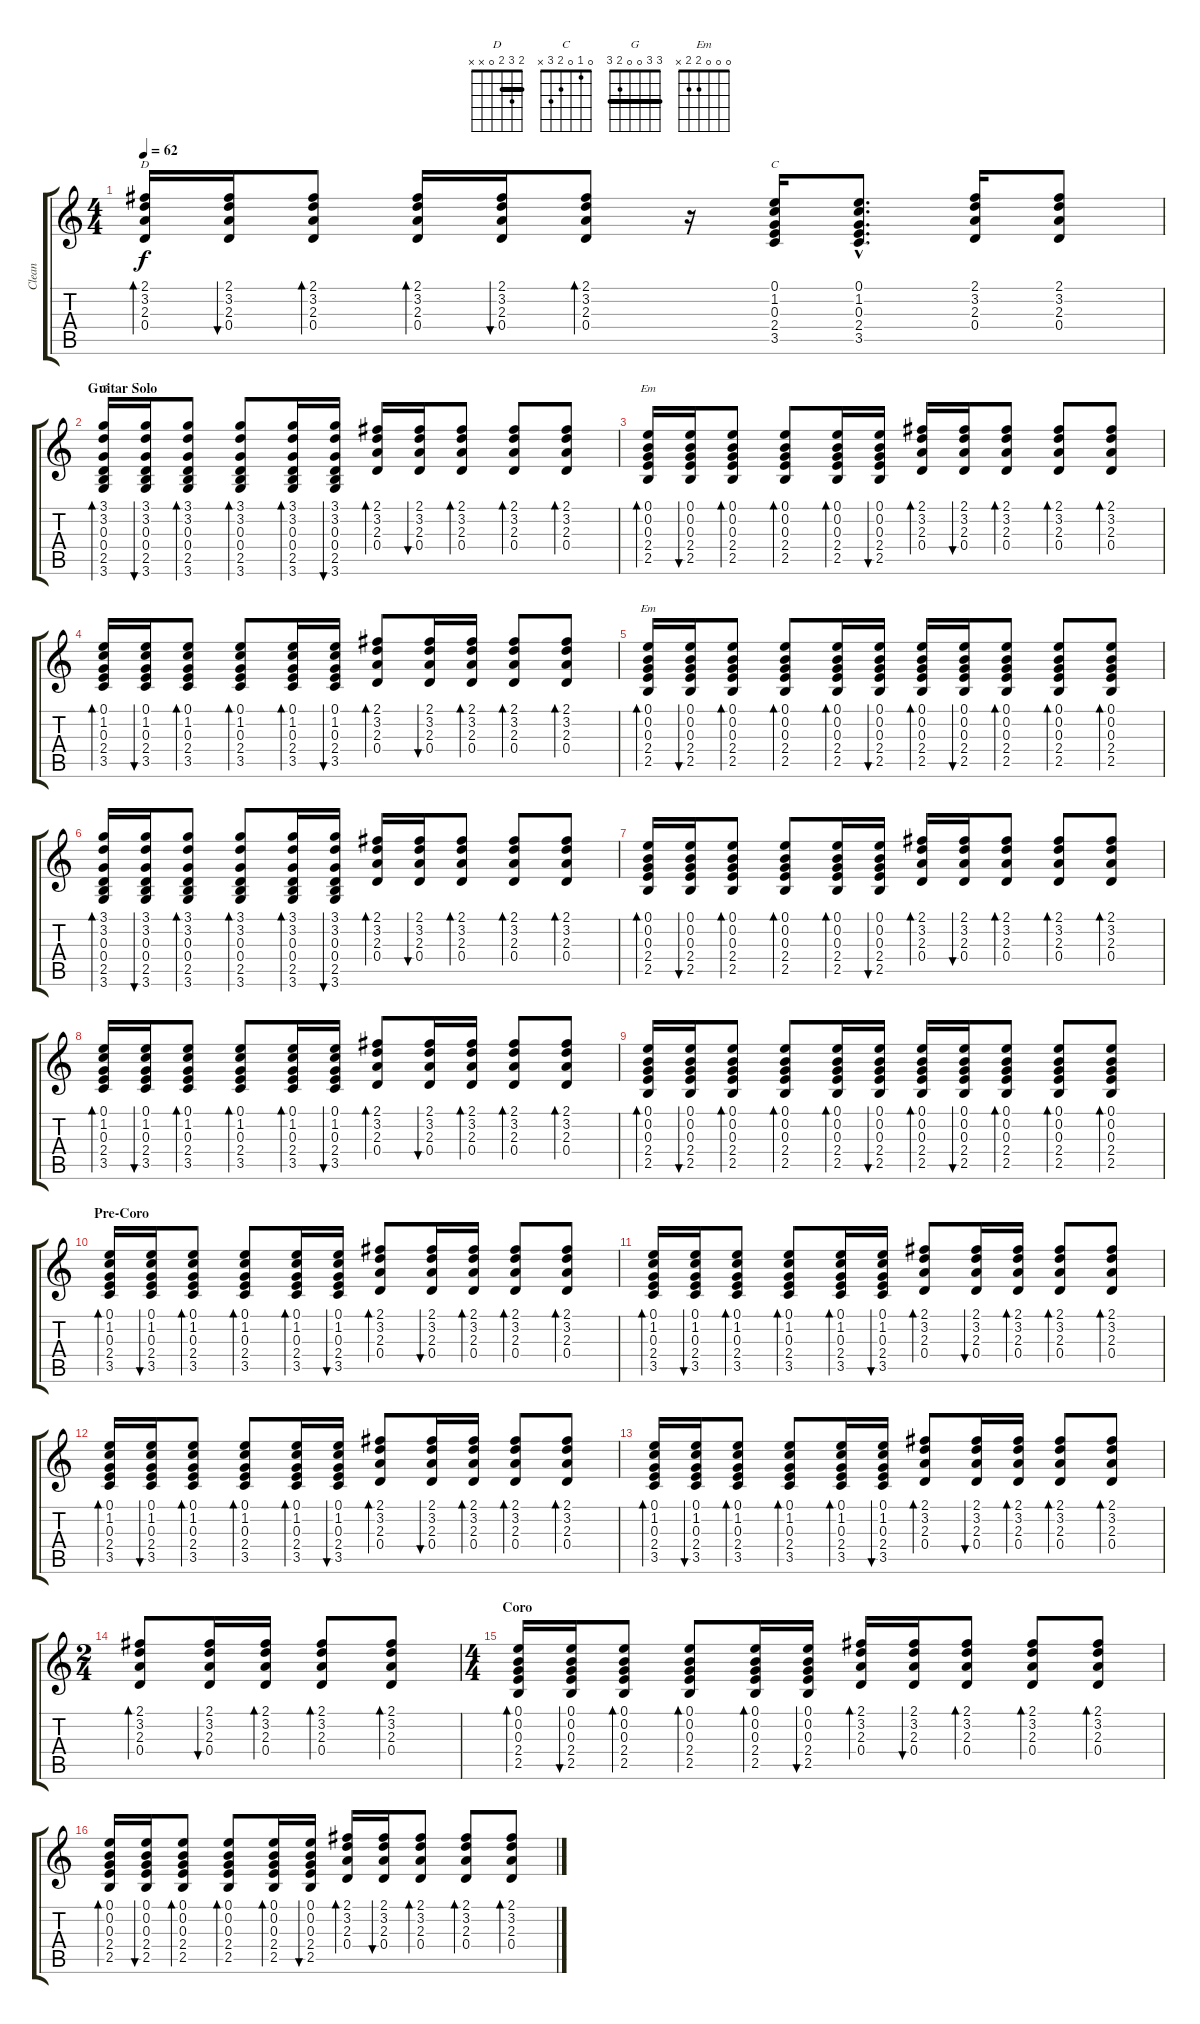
\track ("Clean" "Clean") {instrument acousticguitarsteel}
\staff {score tabs}
\tuning (E4 B3 G3 D3 A2 E2) {hide}
\chord ("D" 2 3 2 0 x x) {barre 2}
\chord ("C" 0 1 0 2 3 x)
\chord ("G" 3 3 0 0 2 3) {barre 3}
\chord ("Em" 0 0 0 2 2 0)
\chord ("Em" 0 0 0 2 2 x)
\ts (4 4)
\tempo 62
\clef g2
\ks c
(2.1 3.2 2.3 0.4).16{bd 30 ch "D" dy f} (2.1 3.2 2.3 0.4).16{bu 30} (2.1 3.2 2.3 0.4).8{bd 30} (2.1 3.2 2.3 0.4).16{bd 30} (2.1 3.2 2.3 0.4).16{bu 30} (2.1 3.2 2.3 0.4).8{bd 30} r.16 (0.1 1.2 0.3 2.4 3.5).16{ch "C"} (0.1{hac} 1.2{hac} 0.3{hac} 2.4{hac} 3.5{hac}).8{d} (2.1 3.2 2.3 0.4).16 (2.1 3.2 2.3 0.4).8 |
\section ("" "Guitar Solo ")
(3.1 3.2 0.3 0.4 2.5 3.6).16{bd 30 ch "G"} (3.1 3.2 0.3 0.4 2.5 3.6).16{bu 30} (3.1 3.2 0.3 0.4 2.5 3.6).8{bd 30} (3.1 3.2 0.3 0.4 2.5 3.6).8{bd 30} (3.1 3.2 0.3 0.4 2.5 3.6).16{bd 30} (3.1 3.2 0.3 0.4 2.5 3.6).16{bu 30} (2.1 3.2 2.3 0.4).16{bd 30} (2.1 3.2 2.3 0.4).16{bu 30} (2.1 3.2 2.3 0.4).8{bd 30} (2.1 3.2 2.3 0.4).8{bd 30} (2.1 3.2 2.3 0.4).8{bd 30} |
(0.1 0.2 0.3 2.4 2.5).16{bd 30 ch "Em"} (0.1 0.2 0.3 2.4 2.5).16{bu 30} (0.1 0.2 0.3 2.4 2.5).8{bd 30} (0.1 0.2 0.3 2.4 2.5).8{bd 30} (0.1 0.2 0.3 2.4 2.5).16{bd 30} (0.1 0.2 0.3 2.4 2.5).16{bu 30} (2.1 3.2 2.3 0.4).16{bd 30} (2.1 3.2 2.3 0.4).16{bu 30} (2.1 3.2 2.3 0.4).8{bd 30} (2.1 3.2 2.3 0.4).8{bd 30} (2.1 3.2 2.3 0.4).8{bd 30} |
(0.1 1.2 0.3 2.4 3.5).16{bd 30} (0.1 1.2 0.3 2.4 3.5).16{bu 30} (0.1 1.2 0.3 2.4 3.5).8{bd 30} (0.1 1.2 0.3 2.4 3.5).8{bd 30} (0.1 1.2 0.3 2.4 3.5).16{bd 30} (0.1 1.2 0.3 2.4 3.5).16{bu 30} (2.1 3.2 2.3 0.4).8{bd 30} (2.1 3.2 2.3 0.4).16{bu 30} (2.1 3.2 2.3 0.4).16{bd 30} (2.1 3.2 2.3 0.4).8{bd 30} (2.1 3.2 2.3 0.4).8{bd 30} |
(0.1 0.2 0.3 2.4 2.5).16{bd 30 ch "Em"} (0.1 0.2 0.3 2.4 2.5).16{bu 30} (0.1 0.2 0.3 2.4 2.5).8{bd 30} (0.1 0.2 0.3 2.4 2.5).8{bd 30} (0.1 0.2 0.3 2.4 2.5).16{bd 30} (0.1 0.2 0.3 2.4 2.5).16{bu 30} (0.1 0.2 0.3 2.4 2.5).16{bd 30} (0.1 0.2 0.3 2.4 2.5).16{bu 30} (0.1 0.2 0.3 2.4 2.5).8{bd 30} (0.1 0.2 0.3 2.4 2.5).8{bd 30} (0.1 0.2 0.3 2.4 2.5).8{bd 30} |
(3.1 3.2 0.3 0.4 2.5 3.6).16{bd 30} (3.1 3.2 0.3 0.4 2.5 3.6).16{bu 30} (3.1 3.2 0.3 0.4 2.5 3.6).8{bd 30} (3.1 3.2 0.3 0.4 2.5 3.6).8{bd 30} (3.1 3.2 0.3 0.4 2.5 3.6).16{bd 30} (3.1 3.2 0.3 0.4 2.5 3.6).16{bu 30} (2.1 3.2 2.3 0.4).16{bd 30} (2.1 3.2 2.3 0.4).16{bu 30} (2.1 3.2 2.3 0.4).8{bd 30} (2.1 3.2 2.3 0.4).8{bd 30} (2.1 3.2 2.3 0.4).8{bd 30} |
(0.1 0.2 0.3 2.4 2.5).16{bd 30} (0.1 0.2 0.3 2.4 2.5).16{bu 30} (0.1 0.2 0.3 2.4 2.5).8{bd 30} (0.1 0.2 0.3 2.4 2.5).8{bd 30} (0.1 0.2 0.3 2.4 2.5).16{bd 30} (0.1 0.2 0.3 2.4 2.5).16{bu 30} (2.1 3.2 2.3 0.4).16{bd 30} (2.1 3.2 2.3 0.4).16{bu 30} (2.1 3.2 2.3 0.4).8{bd 30} (2.1 3.2 2.3 0.4).8{bd 30} (2.1 3.2 2.3 0.4).8{bd 30} |
(0.1 1.2 0.3 2.4 3.5).16{bd 30} (0.1 1.2 0.3 2.4 3.5).16{bu 30} (0.1 1.2 0.3 2.4 3.5).8{bd 30} (0.1 1.2 0.3 2.4 3.5).8{bd 30} (0.1 1.2 0.3 2.4 3.5).16{bd 30} (0.1 1.2 0.3 2.4 3.5).16{bu 30} (2.1 3.2 2.3 0.4).8{bd 30} (2.1 3.2 2.3 0.4).16{bu 30} (2.1 3.2 2.3 0.4).16{bd 30} (2.1 3.2 2.3 0.4).8{bd 30} (2.1 3.2 2.3 0.4).8{bd 30} |
(0.1 0.2 0.3 2.4 2.5).16{bd 30} (0.1 0.2 0.3 2.4 2.5).16{bu 30} (0.1 0.2 0.3 2.4 2.5).8{bd 30} (0.1 0.2 0.3 2.4 2.5).8{bd 30} (0.1 0.2 0.3 2.4 2.5).16{bd 30} (0.1 0.2 0.3 2.4 2.5).16{bu 30} (0.1 0.2 0.3 2.4 2.5).16{bd 30} (0.1 0.2 0.3 2.4 2.5).16{bu 30} (0.1 0.2 0.3 2.4 2.5).8{bd 30} (0.1 0.2 0.3 2.4 2.5).8{bd 30} (0.1 0.2 0.3 2.4 2.5).8{bd 30} |
\section ("" "Pre-Coro")
(0.1 1.2 0.3 2.4 3.5).16{bd 30} (0.1 1.2 0.3 2.4 3.5).16{bu 30} (0.1 1.2 0.3 2.4 3.5).8{bd 30} (0.1 1.2 0.3 2.4 3.5).8{bd 30} (0.1 1.2 0.3 2.4 3.5).16{bd 30} (0.1 1.2 0.3 2.4 3.5).16{bu 30} (2.1 3.2 2.3 0.4).8{bd 30} (2.1 3.2 2.3 0.4).16{bu 30} (2.1 3.2 2.3 0.4).16{bd 30} (2.1 3.2 2.3 0.4).8{bd 30} (2.1 3.2 2.3 0.4).8{bd 30} |
(0.1 1.2 0.3 2.4 3.5).16{bd 30} (0.1 1.2 0.3 2.4 3.5).16{bu 30} (0.1 1.2 0.3 2.4 3.5).8{bd 30} (0.1 1.2 0.3 2.4 3.5).8{bd 30} (0.1 1.2 0.3 2.4 3.5).16{bd 30} (0.1 1.2 0.3 2.4 3.5).16{bu 30} (2.1 3.2 2.3 0.4).8{bd 30} (2.1 3.2 2.3 0.4).16{bu 30} (2.1 3.2 2.3 0.4).16{bd 30} (2.1 3.2 2.3 0.4).8{bd 30} (2.1 3.2 2.3 0.4).8{bd 30} |
(0.1 1.2 0.3 2.4 3.5).16{bd 30} (0.1 1.2 0.3 2.4 3.5).16{bu 30} (0.1 1.2 0.3 2.4 3.5).8{bd 30} (0.1 1.2 0.3 2.4 3.5).8{bd 30} (0.1 1.2 0.3 2.4 3.5).16{bd 30} (0.1 1.2 0.3 2.4 3.5).16{bu 30} (2.1 3.2 2.3 0.4).8{bd 30} (2.1 3.2 2.3 0.4).16{bu 30} (2.1 3.2 2.3 0.4).16{bd 30} (2.1 3.2 2.3 0.4).8{bd 30} (2.1 3.2 2.3 0.4).8{bd 30} |
(0.1 1.2 0.3 2.4 3.5).16{bd 30} (0.1 1.2 0.3 2.4 3.5).16{bu 30} (0.1 1.2 0.3 2.4 3.5).8{bd 30} (0.1 1.2 0.3 2.4 3.5).8{bd 30} (0.1 1.2 0.3 2.4 3.5).16{bd 30} (0.1 1.2 0.3 2.4 3.5).16{bu 30} (2.1 3.2 2.3 0.4).8{bd 30} (2.1 3.2 2.3 0.4).16{bu 30} (2.1 3.2 2.3 0.4).16{bd 30} (2.1 3.2 2.3 0.4).8{bd 30} (2.1 3.2 2.3 0.4).8{bd 30} |
\ts (2 4)
(2.1 3.2 2.3 0.4).8{bd 30} (2.1 3.2 2.3 0.4).16{bu 30} (2.1 3.2 2.3 0.4).16{bd 30} (2.1 3.2 2.3 0.4).8{bd 30} (2.1 3.2 2.3 0.4).8{bd 30} |
\ts (4 4)
\section ("" "Coro")
(0.1 0.2 0.3 2.4 2.5).16{bd 30} (0.1 0.2 0.3 2.4 2.5).16{bu 30} (0.1 0.2 0.3 2.4 2.5).8{bd 30} (0.1 0.2 0.3 2.4 2.5).8{bd 30} (0.1 0.2 0.3 2.4 2.5).16{bd 30} (0.1 0.2 0.3 2.4 2.5).16{bu 30} (2.1 3.2 2.3 0.4).16{bd 30} (2.1 3.2 2.3 0.4).16{bu 30} (2.1 3.2 2.3 0.4).8{bd 30} (2.1 3.2 2.3 0.4).8{bd 30} (2.1 3.2 2.3 0.4).8{bd 30} |
(0.1 0.2 0.3 2.4 2.5).16{bd 30} (0.1 0.2 0.3 2.4 2.5).16{bu 30} (0.1 0.2 0.3 2.4 2.5).8{bd 30} (0.1 0.2 0.3 2.4 2.5).8{bd 30} (0.1 0.2 0.3 2.4 2.5).16{bd 30} (0.1 0.2 0.3 2.4 2.5).16{bu 30} (2.1 3.2 2.3 0.4).16{bd 30} (2.1 3.2 2.3 0.4).16{bu 30} (2.1 3.2 2.3 0.4).8{bd 30} (2.1 3.2 2.3 0.4).8{bd 30} (2.1 3.2 2.3 0.4).8{bd 30}
